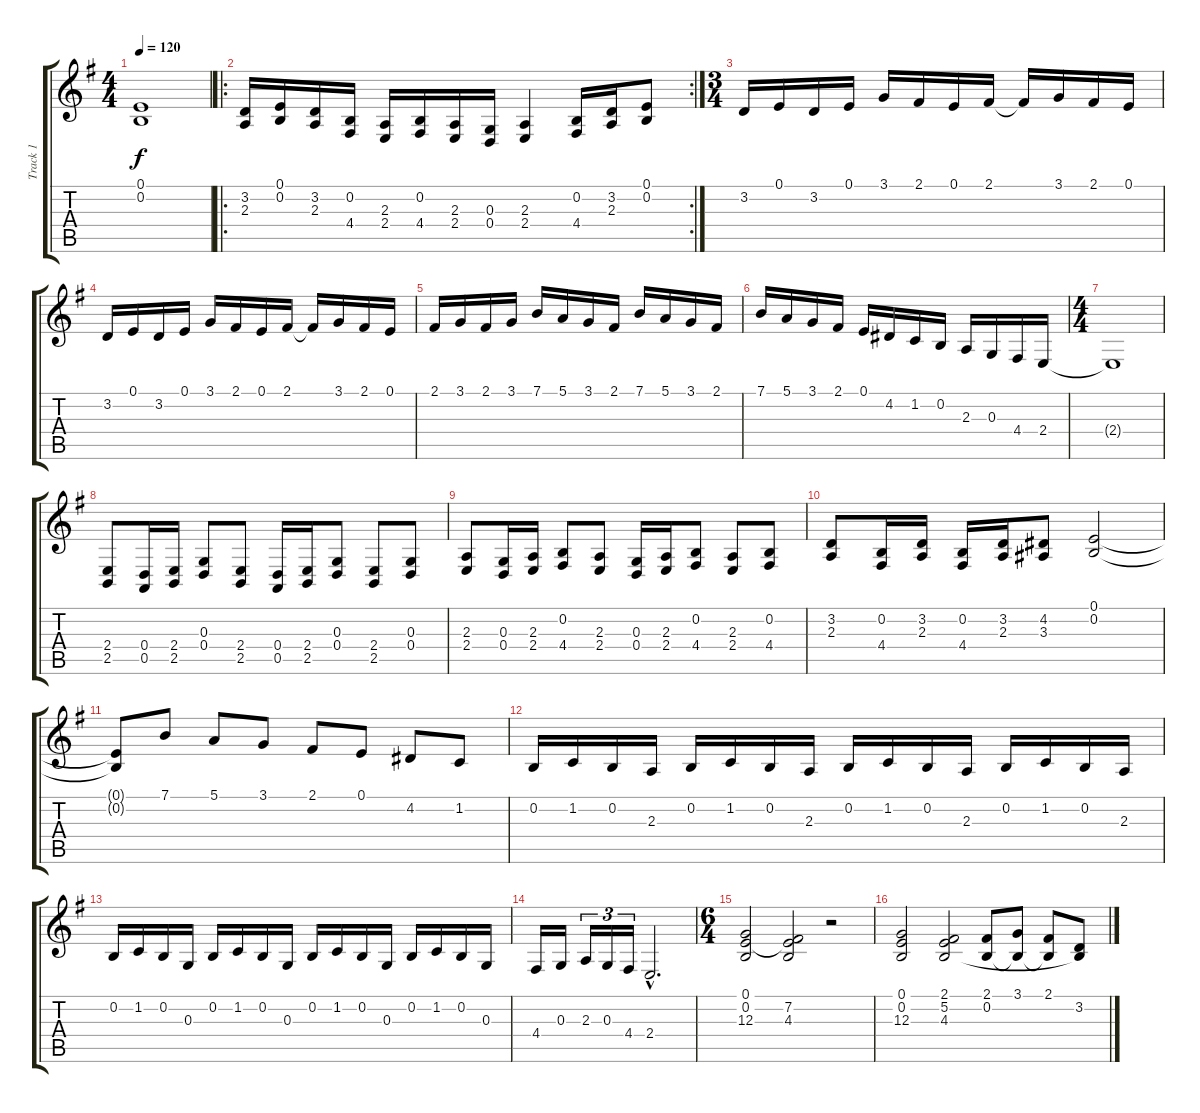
\track ("Track 1" "Track 1") {instrument drawbarorgan}
\staff {score tabs}
\tuning (E4 B3 G3 D3 A2 E2) {hide}
\ts (4 4)
\tempo 120
\clef g2
\ks eminor
(0.1 0.2).1{dy f instrument drawbarorgan} |
\ro
\rc 2
(3.2 2.3).16 (0.1 0.2).16 (3.2 2.3).16 (0.2 4.4).16 (2.3 2.4).16 (0.2 4.4).16 (2.3 2.4).16 (0.3 0.4).16 (2.3 2.4).4 (0.2 4.4).16 (3.2 2.3).16 (0.1 0.2).8 |
\ts (3 4)
3.2.16 0.1.16 3.2.16 0.1.16 3.1.16 2.1.16 0.1.16 2.1.16 2.1{t}.16 3.1.16 2.1.16 0.1.16 |
3.2.16 0.1.16 3.2.16 0.1.16 3.1.16 2.1.16 0.1.16 2.1.16 2.1{t}.16 3.1.16 2.1.16 0.1.16 |
2.1.16 3.1.16 2.1.16 3.1.16 7.1.16 5.1.16 3.1.16 2.1.16 7.1.16 5.1.16 3.1.16 2.1.16 |
7.1.16 5.1.16 3.1.16 2.1.16 0.1.16 4.2.16 1.2.16 0.2.16 2.3.16 0.3.16 4.4.16 2.4.16 |
\ts (4 4)
2.4{t}.1 |
(2.4 2.5).8 (0.4 0.5).16 (2.4 2.5).16 (0.3 0.4).8 (2.4 2.5).8 (0.4 0.5).16 (2.4 2.5).16 (0.3 0.4).8 (2.4 2.5).8 (0.3 0.4).8 |
(2.3 2.4).8 (0.3 0.4).16 (2.3 2.4).16 (0.2 4.4).8 (2.3 2.4).8 (0.3 0.4).16 (2.3 2.4).16 (0.2 4.4).8 (2.3 2.4).8 (0.2 4.4).8 |
(3.2 2.3).8 (0.2 4.4).16 (3.2 2.3).16 (0.2 4.4).16 (3.2 2.3).16 (4.2 3.3).8 (0.1 0.2).2 |
(0.1{t} 0.2{t}).8 7.1.8 5.1.8 3.1.8 2.1.8 0.1.8 4.2.8 1.2.8 |
0.2.16 1.2.16 0.2.16 2.3.16 0.2.16 1.2.16 0.2.16 2.3.16 0.2.16 1.2.16 0.2.16 2.3.16 0.2.16 1.2.16 0.2.16 2.3.16 |
0.2.16 1.2.16 0.2.16 0.3.16 0.2.16 1.2.16 0.2.16 0.3.16 0.2.16 1.2.16 0.2.16 0.3.16 0.2.16 1.2.16 0.2.16 0.3.16 |
4.4.16 0.3.16 2.3.16{tu (3 2)} 0.3.16{tu (3 2)} 4.4.16{tu (3 2)} 2.4{hac}.2{d} |
\ts (6 4)
(0.1 0.2 12.3).2 (0.1{t} 7.2 4.3).2 r.2 |
(0.1 0.2 12.3).2 (2.1 5.2 4.3).2 (2.1 0.2).8 (3.1 0.2{t}).8 (2.1 0.2{t}).8 (3.2 4.3{t}).8
